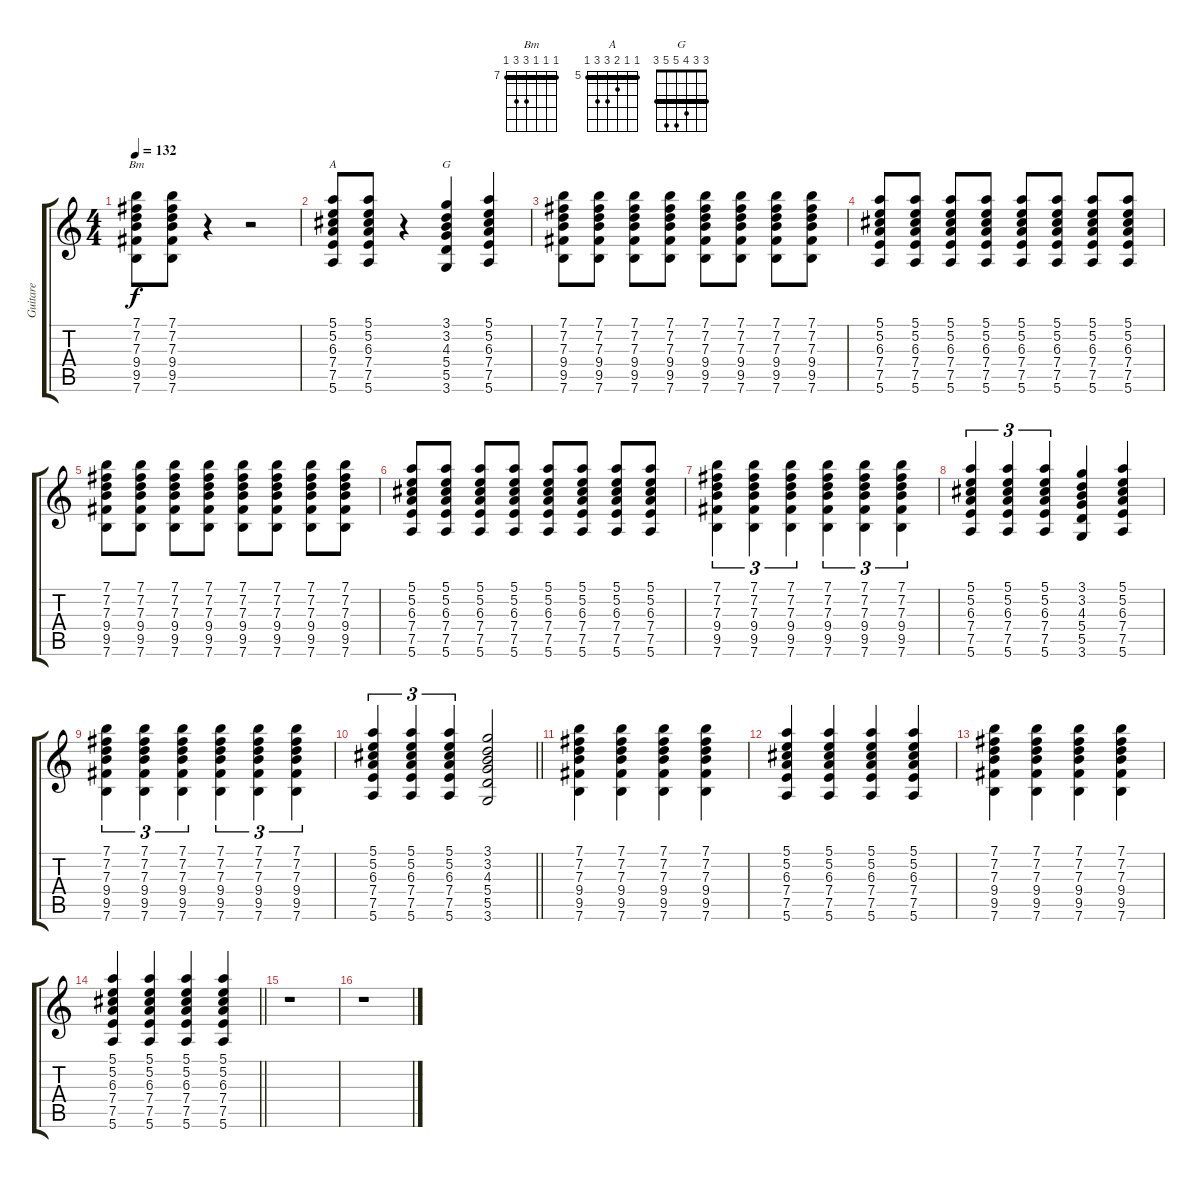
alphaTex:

\track ("Guitare" "Guitare") {instrument electricguitarclean}
\staff {score tabs}
\tuning (E4 B3 G3 D3 A2 E2) {hide}
\chord ("Bm" 7 7 7 9 9 7) {firstfret 7 barre 7}
\chord ("A" 5 5 6 7 7 5) {firstfret 5 barre 5}
\chord ("G" 3 3 4 5 5 3) {barre 3}
\ts (4 4)
\tempo 132
\clef g2
\ks c
(7.1 7.2 7.3 9.4 9.5 7.6).8{ch "Bm" dy f} (7.1 7.2 7.3 9.4 9.5 7.6).8 r.4 r.2 |
(5.1 5.2 6.3 7.4 7.5 5.6).8{ch "A"} (5.1 5.2 6.3 7.4 7.5 5.6).8 r.4 (3.1 3.2 4.3 5.4 5.5 3.6).4{ch "G"} (5.1 5.2 6.3 7.4 7.5 5.6).4 |
(7.1 7.2 7.3 9.4 9.5 7.6).8 (7.1 7.2 7.3 9.4 9.5 7.6).8 (7.1 7.2 7.3 9.4 9.5 7.6).8 (7.1 7.2 7.3 9.4 9.5 7.6).8 (7.1 7.2 7.3 9.4 9.5 7.6).8 (7.1 7.2 7.3 9.4 9.5 7.6).8 (7.1 7.2 7.3 9.4 9.5 7.6).8 (7.1 7.2 7.3 9.4 9.5 7.6).8 |
(5.1 5.2 6.3 7.4 7.5 5.6).8 (5.1 5.2 6.3 7.4 7.5 5.6).8 (5.1 5.2 6.3 7.4 7.5 5.6).8 (5.1 5.2 6.3 7.4 7.5 5.6).8 (5.1 5.2 6.3 7.4 7.5 5.6).8 (5.1 5.2 6.3 7.4 7.5 5.6).8 (5.1 5.2 6.3 7.4 7.5 5.6).8 (5.1 5.2 6.3 7.4 7.5 5.6).8 |
(7.1 7.2 7.3 9.4 9.5 7.6).8 (7.1 7.2 7.3 9.4 9.5 7.6).8 (7.1 7.2 7.3 9.4 9.5 7.6).8 (7.1 7.2 7.3 9.4 9.5 7.6).8 (7.1 7.2 7.3 9.4 9.5 7.6).8 (7.1 7.2 7.3 9.4 9.5 7.6).8 (7.1 7.2 7.3 9.4 9.5 7.6).8 (7.1 7.2 7.3 9.4 9.5 7.6).8 |
(5.1 5.2 6.3 7.4 7.5 5.6).8 (5.1 5.2 6.3 7.4 7.5 5.6).8 (5.1 5.2 6.3 7.4 7.5 5.6).8 (5.1 5.2 6.3 7.4 7.5 5.6).8 (5.1 5.2 6.3 7.4 7.5 5.6).8 (5.1 5.2 6.3 7.4 7.5 5.6).8 (5.1 5.2 6.3 7.4 7.5 5.6).8 (5.1 5.2 6.3 7.4 7.5 5.6).8 |
(7.1 7.2 7.3 9.4 9.5 7.6).4{tu (3 2)} (7.1 7.2 7.3 9.4 9.5 7.6).4{tu (3 2)} (7.1 7.2 7.3 9.4 9.5 7.6).4{tu (3 2)} (7.1 7.2 7.3 9.4 9.5 7.6).4{tu (3 2)} (7.1 7.2 7.3 9.4 9.5 7.6).4{tu (3 2)} (7.1 7.2 7.3 9.4 9.5 7.6).4{tu (3 2)} |
(5.1 5.2 6.3 7.4 7.5 5.6).4{tu (3 2)} (5.1 5.2 6.3 7.4 7.5 5.6).4{tu (3 2)} (5.1 5.2 6.3 7.4 7.5 5.6).4{tu (3 2)} (3.1 3.2 4.3 5.4 5.5 3.6).4 (5.1 5.2 6.3 7.4 7.5 5.6).4 |
(7.1 7.2 7.3 9.4 9.5 7.6).4{tu (3 2)} (7.1 7.2 7.3 9.4 9.5 7.6).4{tu (3 2)} (7.1 7.2 7.3 9.4 9.5 7.6).4{tu (3 2)} (7.1 7.2 7.3 9.4 9.5 7.6).4{tu (3 2)} (7.1 7.2 7.3 9.4 9.5 7.6).4{tu (3 2)} (7.1 7.2 7.3 9.4 9.5 7.6).4{tu (3 2)} |
\barLineRight lightlight
(5.1 5.2 6.3 7.4 7.5 5.6).4{tu (3 2)} (5.1 5.2 6.3 7.4 7.5 5.6).4{tu (3 2)} (5.1 5.2 6.3 7.4 7.5 5.6).4{tu (3 2)} (3.1 3.2 4.3 5.4 5.5 3.6).2 |
(7.1 7.2 7.3 9.4 9.5 7.6).4 (7.1 7.2 7.3 9.4 9.5 7.6).4 (7.1 7.2 7.3 9.4 9.5 7.6).4 (7.1 7.2 7.3 9.4 9.5 7.6).4 |
(5.1 5.2 6.3 7.4 7.5 5.6).4 (5.1 5.2 6.3 7.4 7.5 5.6).4 (5.1 5.2 6.3 7.4 7.5 5.6).4 (5.1 5.2 6.3 7.4 7.5 5.6).4 |
(7.1 7.2 7.3 9.4 9.5 7.6).4 (7.1 7.2 7.3 9.4 9.5 7.6).4 (7.1 7.2 7.3 9.4 9.5 7.6).4 (7.1 7.2 7.3 9.4 9.5 7.6).4 |
\barLineRight lightlight
(5.1 5.2 6.3 7.4 7.5 5.6).4 (5.1 5.2 6.3 7.4 7.5 5.6).4 (5.1 5.2 6.3 7.4 7.5 5.6).4 (5.1 5.2 6.3 7.4 7.5 5.6).4 |
r.1 |
r.1
